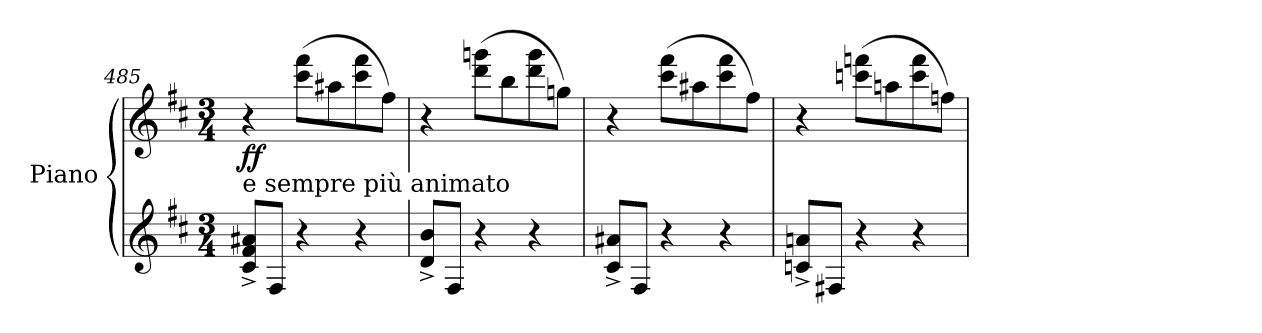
**kern	**kern	**dynam
*part1	*part1	*part1
*staff2	*staff1	*staff1/2
*I"Piano	*	*
*I'Pno	*	*
!!LO:LB:g=z
*clefG2	*clefG2	*
*k[f#c#]	*k[f#c#]	*
*M3/4	*M3/4	*
=485	=485	=485
!	!LO:TX:b:t=e sempre più animato	!
!	!	!LO:DY:b
8c#/^ 8f#/^ 8a#X/^L	4r	ff
8F#/J	.	.
4r	(8ccc#\ 8fff#\L	.
.	8aa#X\	.
4r	8ccc#\ 8fff#\	.
.	8ff#\J)	.
=486	=486	=486
8d/^ 8b/^L	4r	.
8F#/J	.	.
4r	(8ddd\ 8gggn\L	.
.	8bb\	.
4r	8ddd\ 8ggg\	.
.	8ggn\J)	.
=487	=487	=487
8c#/^ 8a#X/^L	4r	.
8F#/J	.	.
4r	(8ccc#\ 8fff#\L	.
.	8aa#X\	.
4r	8ccc#\ 8fff#\	.
.	8ff#\J)	.
=488	=488	=488
8cn/^ 8an/^L	4r	.
8F#X/J	.	.
4r	(8cccn\ 8fffn\L	.
.	8aan\	.
4r	8ccc\ 8fff\	.
.	8ffn\J)	.
=	=	=
*-	*-	*-
